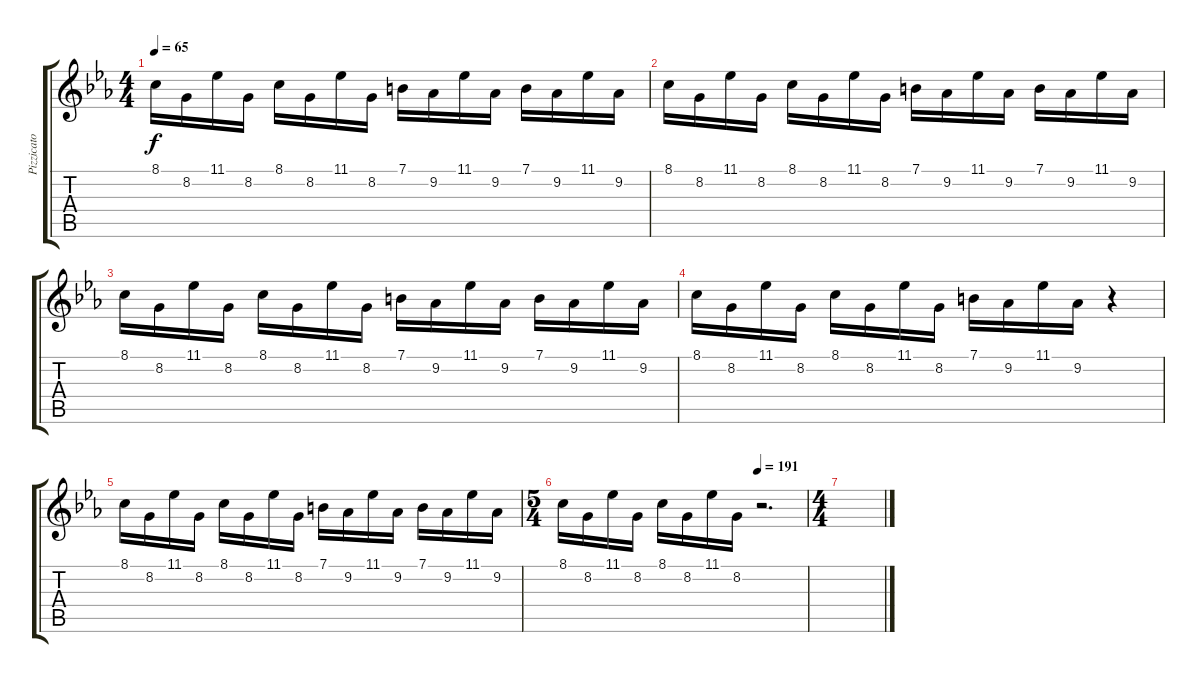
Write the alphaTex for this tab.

\track ("Pizzicato Strings" "Pizzicato ") {instrument pizzicatostrings}
\staff {score tabs}
\tuning (E4 B3 G3 D3 A2 E2) {hide}
\ts (4 4)
\tempo 65
\clef g2
\ks cminor
8.1.16{dy f volume 1 instrument pizzicatostrings} 8.2.16{volume 13} 11.1.16 8.2.16 8.1.16 8.2.16 11.1.16 8.2.16 7.1.16 9.2.16 11.1.16 9.2.16 7.1.16 9.2.16 11.1.16 9.2.16 |
8.1.16 8.2.16 11.1.16 8.2.16 8.1.16 8.2.16 11.1.16 8.2.16 7.1.16 9.2.16 11.1.16 9.2.16 7.1.16 9.2.16 11.1.16 9.2.16 |
8.1.16 8.2.16 11.1.16 8.2.16 8.1.16 8.2.16 11.1.16 8.2.16 7.1.16 9.2.16 11.1.16 9.2.16 7.1.16 9.2.16 11.1.16 9.2.16 |
8.1.16 8.2.16 11.1.16 8.2.16 8.1.16 8.2.16 11.1.16 8.2.16 7.1.16 9.2.16 11.1.16 9.2.16 r.4 |
8.1.16 8.2.16 11.1.16 8.2.16 8.1.16 8.2.16 11.1.16 8.2.16 7.1.16 9.2.16 11.1.16 9.2.16 7.1.16 9.2.16 11.1.16 9.2.16 |
\ts (5 4)
\tempo (191 0.8)
8.1.16 8.2.16 11.1.16 8.2.16 8.1.16 8.2.16 11.1.16 8.2.16 r.2{d} |
\ts (4 4)
